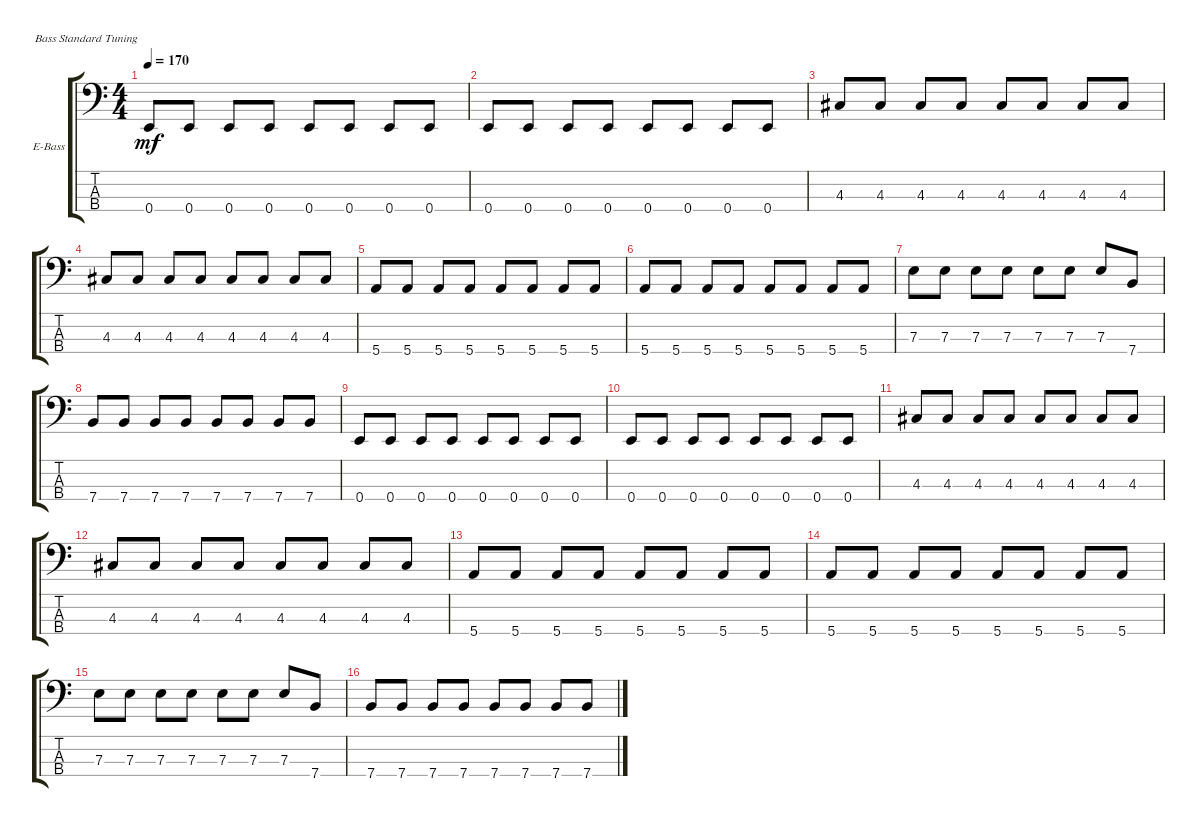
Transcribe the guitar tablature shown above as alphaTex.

\defaultSystemsLayout 4
\bracketExtendMode groupsimilarinstruments
\firstSystemTrackNameOrientation horizontal
\otherSystemsTrackNameOrientation horizontal
\track ("Electric Bass" "E-Bass") {instrument electricbassfinger}
\staff {score tabs}
\tuning (G2 D2 A1 E1)
\ts (4 4)
\tempo 170
\clef f4
\scale
0.333333
\ks c
0.4.8{dy mf} 0.4.8 0.4.8 0.4.8 0.4.8 0.4.8 0.4.8 0.4.8 |
\scale
0.333333 0.4.8 0.4.8 0.4.8 0.4.8 0.4.8 0.4.8 0.4.8 0.4.8 |
\scale
0.333333 4.3.8 4.3.8 4.3.8 4.3.8 4.3.8 4.3.8 4.3.8 4.3.8 |
\scale
0.333333 4.3.8 4.3.8 4.3.8 4.3.8 4.3.8 4.3.8 4.3.8 4.3.8 |
\scale
0.333333 5.4.8 5.4.8 5.4.8 5.4.8 5.4.8 5.4.8 5.4.8 5.4.8 |
\scale
0.333333 5.4.8 5.4.8 5.4.8 5.4.8 5.4.8 5.4.8 5.4.8 5.4.8 |
\scale
0.333333 7.3.8 7.3.8 7.3.8 7.3.8 7.3.8 7.3.8 7.3.8 7.4.8 |
\scale
0.333333 7.4.8 7.4.8 7.4.8 7.4.8 7.4.8 7.4.8 7.4.8 7.4.8 |
\scale
0.333333 0.4.8 0.4.8 0.4.8 0.4.8 0.4.8 0.4.8 0.4.8 0.4.8 |
\scale
0.333333 0.4.8 0.4.8 0.4.8 0.4.8 0.4.8 0.4.8 0.4.8 0.4.8 |
\scale
0.333333 4.3.8 4.3.8 4.3.8 4.3.8 4.3.8 4.3.8 4.3.8 4.3.8 |
\scale
0.333333 4.3.8 4.3.8 4.3.8 4.3.8 4.3.8 4.3.8 4.3.8 4.3.8 |
\scale
0.333333 5.4.8 5.4.8 5.4.8 5.4.8 5.4.8 5.4.8 5.4.8 5.4.8 |
\scale
0.333333 5.4.8 5.4.8 5.4.8 5.4.8 5.4.8 5.4.8 5.4.8 5.4.8 |
\scale
0.333333 7.3.8 7.3.8 7.3.8 7.3.8 7.3.8 7.3.8 7.3.8 7.4.8 |
\scale
0.333333 7.4.8 7.4.8 7.4.8 7.4.8 7.4.8 7.4.8 7.4.8 7.4.8
